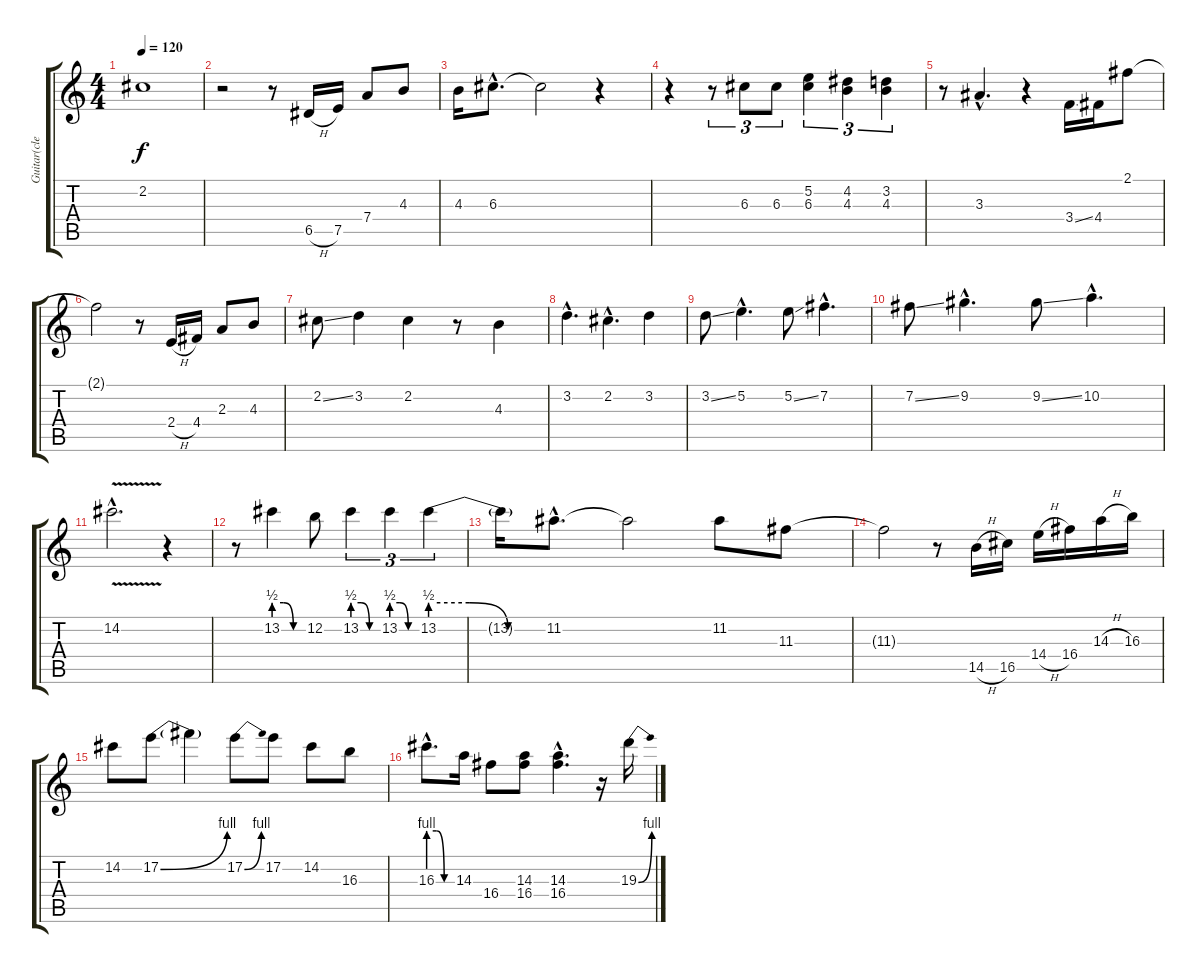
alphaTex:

\track ("Guitar(clean.)" "Guitar(cle") {instrument electricguitarclean}
\staff {score tabs}
\tuning (E4 B3 G3 D3 A2 E2) {hide}
\ts (4 4)
\tempo 120
\clef g2
\ks c
2.2.1{dy f} |
r.2 r.8 6.5{h}.16 7.5.16 7.4.8 4.3.8 |
4.3.16 6.3{hac}.8{d} 6.3{t}.2 r.4 |
r.4 r.8{tu (3 2)} 6.3.8{tu (3 2)} 6.3.8{tu (3 2)} (5.2 6.3).4{tu (3 2)} (4.2 4.3).4{tu (3 2)} (3.2 4.3).4{tu (3 2)} |
r.8 3.3{hac}.4{d} r.4 3.4{ss}.16 4.4.16 2.1.8 |
2.1{t}.2 r.8 2.4{h}.16 4.4.16 2.3.8 4.3.8 |
2.2{ss}.8 3.2.4 2.2.4 r.8 4.3.4 |
3.2{hac}.4{d} 2.2{hac}.4{d} 3.2.4 |
3.2{ss}.8 5.2{hac}.4{d} 5.2{ss}.8 7.2{hac}.4{d} |
7.2{ss}.8 9.2{hac}.4{d} 9.2{ss}.8 10.2{hac}.4{d} |
14.2{v hac}.2{d} r.4 |
r.8 13.2{be (custom 0 2 20 2 40 0 60 0)}.4 12.2.8 13.2{be (custom 0 2 20 2 40 0 60 0)}.4{tu (3 2)} 13.2{be (custom 0 2 20 2 40 0 60 0)}.4{tu (3 2)} 13.2{be (custom 0 2 20 2 40 0 60 0)}.4{tu (3 2)} |
13.2{t}.16 11.2{hac}.8{d} 11.2{t}.2 11.2.8 11.3.8 |
11.3{t}.2 r.8 14.5{h}.16 16.5.16 14.4{h}.16 16.4.16 14.3{h}.16 16.3.16 |
14.2.8 17.2{be (bend 0 0 60 4)}.8 17.2{t}.4 17.2{be (bend 0 0 60 4)}.8 17.2.8 14.2.8 16.3.8 |
16.3{be (custom 0 4 20 4 40 0 60 0) hac}.8{d} 14.3.16 16.4.8 (14.3 16.4).8 (14.3{hac} 16.4{hac}).4{d} r.16 19.3{be (bend 0 0 60 4)}.16
